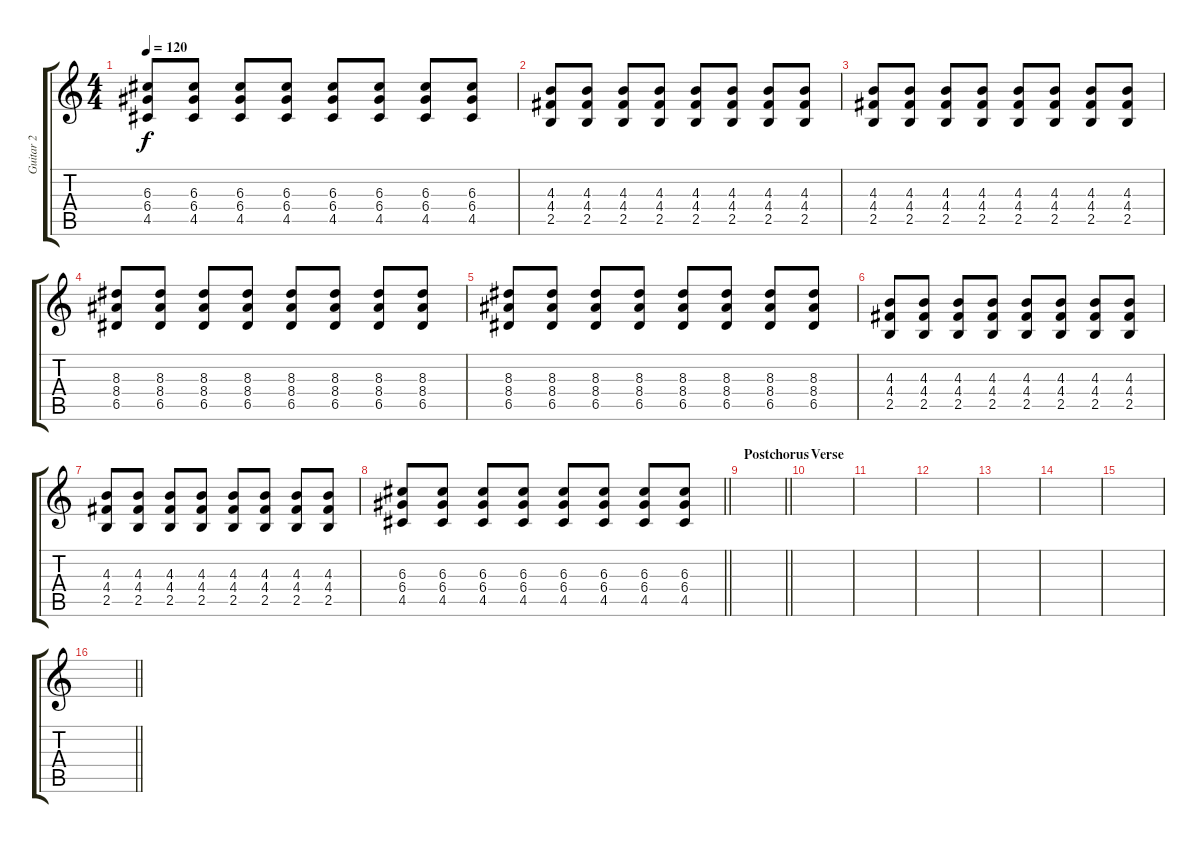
\track ("Guitar 2 " "Guitar 2 ") {instrument distortionguitar}
\staff {score tabs}
\tuning (E4 B3 G3 D3 A2 E2) {hide}
\ts (4 4)
\tempo 120
\clef g2
\ks c
(6.3 6.4 4.5).8{dy f} (6.3 6.4 4.5).8 (6.3 6.4 4.5).8 (6.3 6.4 4.5).8 (6.3 6.4 4.5).8 (6.3 6.4 4.5).8 (6.3 6.4 4.5).8 (6.3 6.4 4.5).8 |
(4.3 4.4 2.5).8 (4.3 4.4 2.5).8 (4.3 4.4 2.5).8 (4.3 4.4 2.5).8 (4.3 4.4 2.5).8 (4.3 4.4 2.5).8 (4.3 4.4 2.5).8 (4.3 4.4 2.5).8 |
(4.3 4.4 2.5).8 (4.3 4.4 2.5).8 (4.3 4.4 2.5).8 (4.3 4.4 2.5).8 (4.3 4.4 2.5).8 (4.3 4.4 2.5).8 (4.3 4.4 2.5).8 (4.3 4.4 2.5).8 |
(8.3 8.4 6.5).8 (8.3 8.4 6.5).8 (8.3 8.4 6.5).8 (8.3 8.4 6.5).8 (8.3 8.4 6.5).8 (8.3 8.4 6.5).8 (8.3 8.4 6.5).8 (8.3 8.4 6.5).8 |
(8.3 8.4 6.5).8 (8.3 8.4 6.5).8 (8.3 8.4 6.5).8 (8.3 8.4 6.5).8 (8.3 8.4 6.5).8 (8.3 8.4 6.5).8 (8.3 8.4 6.5).8 (8.3 8.4 6.5).8 |
(4.3 4.4 2.5).8 (4.3 4.4 2.5).8 (4.3 4.4 2.5).8 (4.3 4.4 2.5).8 (4.3 4.4 2.5).8 (4.3 4.4 2.5).8 (4.3 4.4 2.5).8 (4.3 4.4 2.5).8 |
(4.3 4.4 2.5).8 (4.3 4.4 2.5).8 (4.3 4.4 2.5).8 (4.3 4.4 2.5).8 (4.3 4.4 2.5).8 (4.3 4.4 2.5).8 (4.3 4.4 2.5).8 (4.3 4.4 2.5).8 |
\barLineRight lightlight
(6.3 6.4 4.5).8 (6.3 6.4 4.5).8 (6.3 6.4 4.5).8 (6.3 6.4 4.5).8 (6.3 6.4 4.5).8 (6.3 6.4 4.5).8 (6.3 6.4 4.5).8 (6.3 6.4 4.5).8 |
\section ("" "Postchorus")
\barLineRight lightlight
|
\section ("" "Verse")
|
|
|
|
|
|
\barLineRight lightlight
